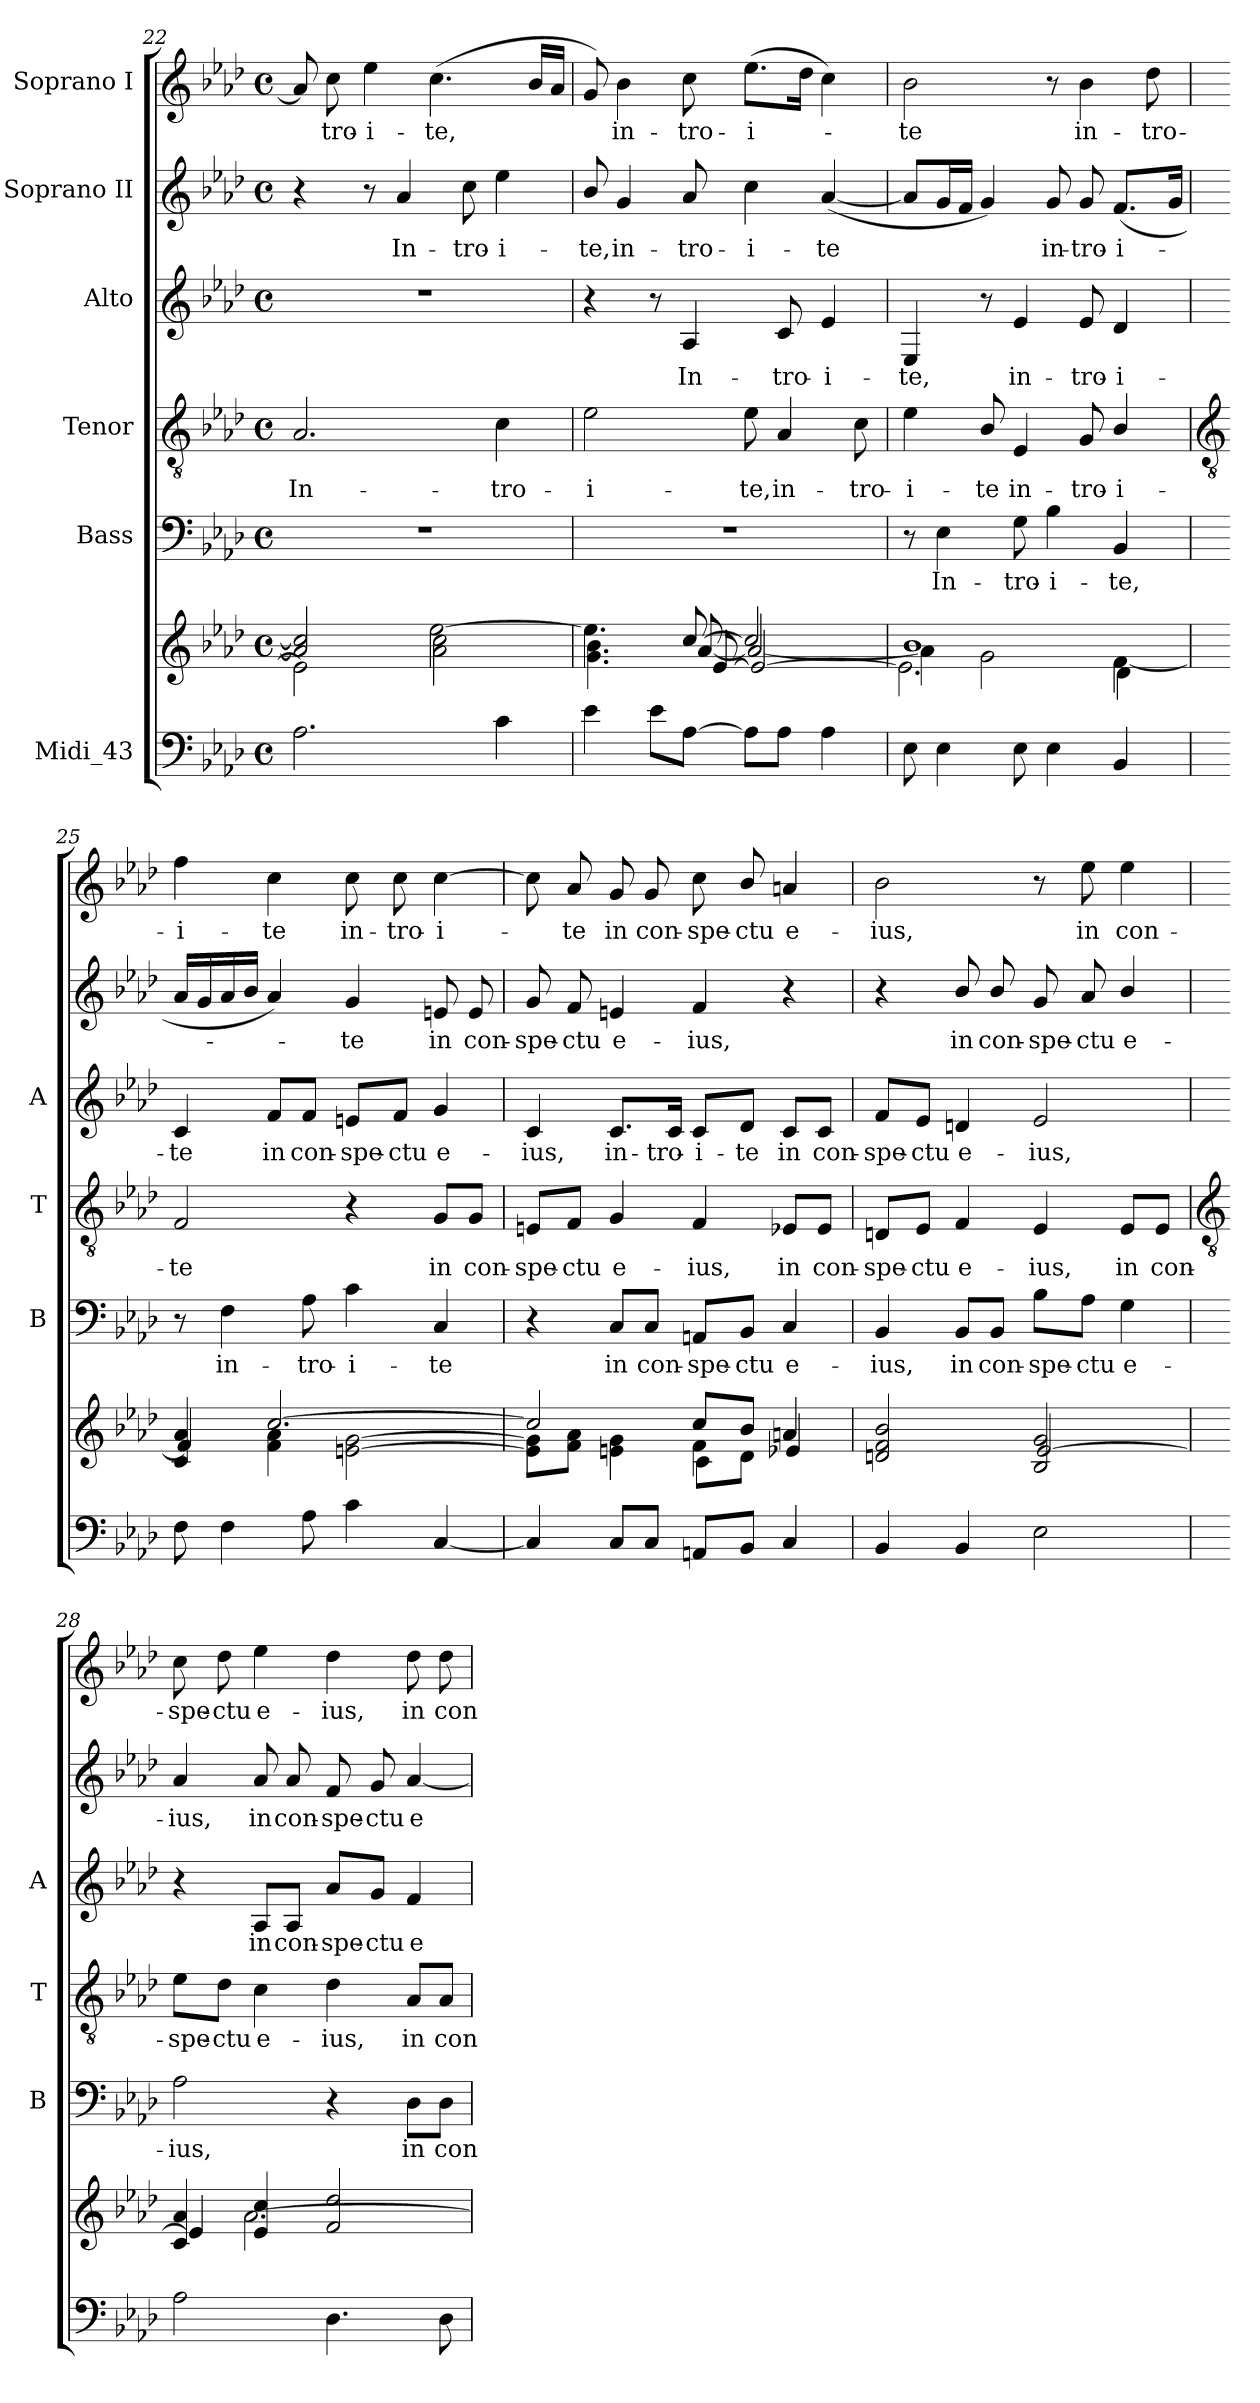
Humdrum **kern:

**kern	**kern	**kern	**text	**kern	**text	**kern	**text	**kern	**text	**kern	**text
*part6	*part6	*part5	*part5	*part4	*part4	*part3	*part3	*part2	*part2	*part1	*part1
*staff7	*staff6	*staff5	*staff5	*staff4	*staff4	*staff3	*staff3	*staff2	*staff2	*staff1	*staff1
*I"Midi_43	*	*I"Bass	*	*I"Tenor	*	*I"Alto	*	*I"Soprano II	*	*I"Soprano I	*
*	*	*I'B	*	*I'T	*	*I'A	*	*	*	*	*
*clefF4	*clefG2	*clefF4	*	*clefGv2	*	*clefG2	*	*clefG2	*	*clefG2	*
*k[b-e-a-d-]	*k[b-e-a-d-]	*k[b-e-a-d-]	*	*k[b-e-a-d-]	*	*k[b-e-a-d-]	*	*k[b-e-a-d-]	*	*k[b-e-a-d-]	*
*A-:	*A-:	*A-:	*	*A-:	*	*A-:	*	*A-:	*	*A-:	*
*M4/4	*M4/4	*M4/4	*	*M4/4	*	*M4/4	*	*M4/4	*	*M4/4	*
*met(c)	*met(c)	*met(c)	*	*met(c)	*	*met(c)	*	*met(c)	*	*met(c)	*
=22	=22	=22	=22	=22	=22	=22	=22	=22	=22	=22	=22
*	*^	*	*	*	*	*	*	*	*	*	*
*	*	*^	*	*	*	*	*	*	*	*	*	*
!	!	!	!	!	!	!	!LO:LY:b	!	!	!	!	!	!
2.A-	2a-/] 2cc/]	1ryy	2e-\]	1r	.	2.A-	In-	1r	.	4r	.	8a-]	.
!	!	!	!	!	!	!	!	!	!	!	!	!	!LO:LY:b
.	.	.	.	.	.	.	.	.	.	.	.	8cc	tro-
!	!	!	!	!	!	!	!	!	!	!	!	!	!LO:LY:b
.	.	.	.	.	.	.	.	.	.	8r	.	4ee-	-i-
!	!	!	!	!	!	!	!	!	!	!	!LO:LY:b	!	!
.	.	.	.	.	.	.	.	.	.	4a-	In-	.	.
!	!	!	!	!	!	!	!	!	!	!	!	!	!LO:LY:b
.	[2ee-\	.	2a-\ 2cc\	.	.	.	.	.	.	.	.	(<4.cc	-te,
!	!	!	!	!	!	!	!	!	!	!	!LO:LY:b	!	!
.	.	.	.	.	.	.	.	.	.	8cc	-tro-	.	.
!	!	!	!	!	!	!	!LO:LY:b	!	!	!	!LO:LY:b	!	!
4c	.	.	.	.	.	4c	-tro-	.	.	4ee-	-i-	.	.
.	.	.	.	.	.	.	.	.	.	.	.	16b-LL	.
.	.	.	.	.	.	.	.	.	.	.	.	16a-JJ	.
=23	=23	=23	=23	=23	=23	=23	=23	=23	=23	=23	=23	=23	=23
!	!	!	!	!	!	!	!LO:LY:b	!	!	!	!LO:LY:b	!	!
4e-	4.ee-\]	4.ryy	4.g\ 4.b-\	1r	.	2e-	-i-	4r	.	8b-/	-te,	8g)	.
!	!	!	!	!	!	!	!	!	!	!	!LO:LY:b	!	!LO:LY:b
.	.	.	.	.	.	.	.	.	.	4g	in-	4b-	in-
8e-L	.	.	.	.	.	.	.	8r	.	.	.	.	.
!	!	!	!	!	!	!	!	!	!LO:LY:b	!	!LO:LY:b	!	!LO:LY:b
[8A-J	[8cc	[8a-/	[8e-/	.	.	.	.	4A-	In-	8a-	-tro-	8cc	-tro-
!	!	!	!	!	!	!	!LO:LY:b	!	!	!	!LO:LY:b	!	!LO:LY:b
8A-L]	2cc/]	2a-/_	2e-/_	.	.	8e-	-te,	.	.	4cc	-i-	(>8.ee-L	-i-
!	!	!	!	!	!	!	!LO:LY:b	!	!LO:LY:b	!	!	!	!
8A-J	.	.	.	.	.	4A-	in-	8c	-tro-	.	.	.	.
.	.	.	.	.	.	.	.	.	.	.	.	16dd-J	.
!	!	!	!	!	!	!	!	!	!LO:LY:b	!	!LO:LY:b	!	!
4A-	.	.	.	.	.	.	.	4e-	-i-	(<[4a-	-te	4cc)	.
!	!	!	!	!	!	!	!LO:LY:b	!	!	!	!	!	!
.	.	.	.	.	.	8c	-tro-	.	.	.	.	.	.
=24	=24	=24	=24	=24	=24	=24	=24	=24	=24	=24	=24	=24	=24
!	!	!	!	!	!	!	!LO:LY:b	!	!LO:LY:b	!	!	!	!LO:LY:b
8E-	1b-/	4a-\]	2.e-\]	8r	.	4e-	-i-	4E-	-te,	8a-L]	.	2b-	te
!	!	!	!	!	!LO:LY:b	!	!	!	!	!	!	!	!
4E-	.	.	.	4E-	In-	.	.	.	.	16gL	.	.	.
.	.	.	.	.	.	.	.	.	.	16fJJ	.	.	.
!	!	!	!	!	!	!	!LO:LY:b	!	!	!	!	!	!
.	.	2g\	.	.	.	8B-/	-te	8r	.	4g)	.	.	.
!	!	!	!	!	!LO:LY:b	!	!LO:LY:b	!	!LO:LY:b	!	!	!	!
8E-	.	.	.	8G	-tro-	4E-	in-	4e-	in-	.	.	.	.
!	!	!	!	!	!LO:LY:b	!	!	!	!	!	!LO:LY:b	!	!
4E-	.	.	.	4B-	-i-	.	.	.	.	8g	in-	8r	.
!	!	!	!	!	!	!	!LO:LY:b	!	!LO:LY:b	!	!LO:LY:b	!	!LO:LY:b
.	.	.	.	.	.	8G	-tro-	8e-	-tro-	8g	-tro-	4b-	in-
!	!	!	!	!	!LO:LY:b	!	!LO:LY:b	!	!LO:LY:b	!	!LO:LY:b	!	!
4BB-	.	[4f\	4d-\	4BB-	-te,	4B-/	-i-	4d-	-i-	(<8.fL	-i-	.	.
!	!	!	!	!	!	!	!	!	!	!	!	!	!LO:LY:b
.	.	.	.	.	.	.	.	.	.	.	.	8dd-	-tro-
.	.	.	.	.	.	.	.	.	.	16gJ	.	.	.
!!LO:LB:g=z
=25	=25	=25	=25	=25	=25	=25	=25	=25	=25	=25	=25	=25	=25
*	*	*	*	*	*	*clefGv2	*	*	*	*	*	*	*
!	!	!	!	!	!	!	!LO:LY:b	!	!LO:LY:b	!	!	!	!LO:LY:b
8F	4c/ 4a-/	4f/]	4ryy	8r	.	2F	-te	4c	-te	16a-LL	.	4ff	-i-
.	.	.	.	.	.	.	.	.	.	16g	.	.	.
!	!	!	!	!	!LO:LY:b	!	!	!	!	!	!	!	!
4F	.	.	.	4F	in-	.	.	.	.	16a-	.	.	.
.	.	.	.	.	.	.	.	.	.	16b-JJ	.	.	.
!	!	!	!	!	!	!	!	!	!LO:LY:b	!	!	!	!LO:LY:b
.	[2.cc/	4ryy	4f\ 4a-\	.	.	.	.	8f/L	in	4a-)	.	4cc	-te
!	!	!	!	!	!LO:LY:b	!	!	!	!LO:LY:b	!	!	!	!
8A-	.	.	.	8A-	-tro-	.	.	8f/J	con-	.	.	.	.
!	!	!	!	!	!LO:LY:b	!	!	!	!LO:LY:b	!	!LO:LY:b	!	!LO:LY:b
4c	.	2ryy	[2en\ [2g\	4c	-i-	4r	.	8en/L	-spe-	4g	te	8cc	in-
!	!	!	!	!	!	!	!	!	!LO:LY:b	!	!	!	!LO:LY:b
.	.	.	.	.	.	.	.	8f/J	-ctu	.	.	8cc	-tro-
!	!	!	!	!	!LO:LY:b	!	!LO:LY:b	!	!LO:LY:b	!	!LO:LY:b	!	!LO:LY:b
[4C	.	.	.	4C	-te	8G/L	in	4g	e-	8en	in	[4cc	-i-
!	!	!	!	!	!	!	!LO:LY:b	!	!	!	!LO:LY:b	!	!
.	.	.	.	.	.	8G/J	con-	.	.	8e	con-	.	.
=26	=26	=26	=26	=26	=26	=26	=26	=26	=26	=26	=26	=26	=26
!	!	!	!	!	!	!	!LO:LY:b	!	!LO:LY:b	!	!LO:LY:b	!	!
4C]	2cc/]	2ryy	8e\] 8g\]L	4r	.	8En/L	-spe-	4c	-ius,	8g	-spe-	8cc]	.
!	!	!	!	!	!	!	!LO:LY:b	!	!	!	!LO:LY:b	!	!LO:LY:b
.	.	.	8f\ 8a-\J	.	.	8F/J	-ctu	.	.	8f	-ctu	8a-	te
!	!	!	!	!	!LO:LY:b	!	!LO:LY:b	!	!LO:LY:b	!	!LO:LY:b	!	!LO:LY:b
8CL	.	.	4e\ 4g\	8C/L	in	4G	e-	8.c/L	in-	4en	e-	8g	in
!	!	!	!	!	!LO:LY:b	!	!	!	!	!	!	!	!LO:LY:b
8CJ	.	.	.	8C/J	con-	.	.	.	.	.	.	8g	con-
!	!	!	!	!	!	!	!	!	!LO:LY:b	!	!	!	!
.	.	.	.	.	.	.	.	16c/Jk	-tro-	.	.	.	.
!	!	!	!	!	!LO:LY:b	!	!LO:LY:b	!	!LO:LY:b	!	!LO:LY:b	!	!LO:LY:b
8AAnL	8cc/L	4f\	8c\L	8AAn/L	-spe-	4F	-ius,	8c/L	-i-	4f	-ius,	8cc	-spe-
!	!	!	!	!	!LO:LY:b	!	!	!	!LO:LY:b	!	!	!	!LO:LY:b
8BB-J	8b-/J	.	8d-\J	8BB-/J	-ctu	.	.	8d-/J	-te	.	.	8b-/	-ctu
!	!	!	!	!	!LO:LY:b	!	!LO:LY:b	!	!LO:LY:b	!	!	!	!LO:LY:b
4C	4an/	4ryy	4e-X/	4C	e-	8E-X/L	in	8c/L	in	4r	.	4an	e-
!	!	!	!	!	!	!	!LO:LY:b	!	!LO:LY:b	!	!	!	!
.	.	.	.	.	.	8E-/J	con-	8c/J	con-	.	.	.	.
=27	=27	=27	=27	=27	=27	=27	=27	=27	=27	=27	=27	=27	=27
!	!	!	!	!	!LO:LY:b	!	!LO:LY:b	!	!LO:LY:b	!	!	!	!LO:LY:b
4BB-	2dn/ 2f/ 2b-/	1ryy	2ryy	4BB-	-ius,	8Dn/L	-spe-	8f/L	-spe-	4r	.	2b-	-ius,
!	!	!	!	!	!	!	!LO:LY:b	!	!LO:LY:b	!	!	!	!
.	.	.	.	.	.	8E-/J	-ctu	8e-/J	-ctu	.	.	.	.
!	!	!	!	!	!LO:LY:b	!	!LO:LY:b	!	!LO:LY:b	!	!LO:LY:b	!	!
4BB-	.	.	.	8BB-/L	in	4F	e-	4dn	e-	8b-/	in	.	.
!	!	!	!	!	!LO:LY:b	!	!	!	!	!	!LO:LY:b	!	!
.	.	.	.	8BB-/J	con-	.	.	.	.	8b-/	con-	.	.
!	!	!	!	!	!LO:LY:b	!	!LO:LY:b	!	!LO:LY:b	!	!LO:LY:b	!	!
2E-	2B-/ 2g/	.	[2e-/	8B-\L	-spe-	4E-	-ius,	2e-	-ius,	8g	-spe-	8r	.
!	!	!	!	!	!LO:LY:b	!	!	!	!	!	!LO:LY:b	!	!LO:LY:b
.	.	.	.	8A-\J	-ctu	.	.	.	.	8a-	-ctu	8ee-	in
!	!	!	!	!	!LO:LY:b	!	!LO:LY:b	!	!	!	!LO:LY:b	!	!LO:LY:b
.	.	.	.	4G	e-	8E-/L	in	.	.	4b-/	e-	4ee-	con-
!	!	!	!	!	!	!	!LO:LY:b	!	!	!	!	!	!
.	.	.	.	.	.	8E-/J	con-	.	.	.	.	.	.
!!LO:LB:g=z
=28	=28	=28	=28	=28	=28	=28	=28	=28	=28	=28	=28	=28	=28
*	*	*	*	*	*	*clefGv2	*	*	*	*	*	*	*
!	!	!	!	!	!LO:LY:b	!	!LO:LY:b	!	!	!	!LO:LY:b	!	!LO:LY:b
2A-	4c/ 4a-/	1ryy	4e-/]	2A-	-ius,	8e-\L	-spe-	4r	.	4a-	-ius,	8cc	-spe-
!	!	!	!	!	!	!	!LO:LY:b	!	!	!	!	!	!LO:LY:b
.	.	.	.	.	.	8d-\J	-ctu	.	.	.	.	8dd-	-ctu
!	!	!	!	!	!	!	!LO:LY:b	!	!LO:LY:b	!	!LO:LY:b	!	!LO:LY:b
.	4e-/ 4cc/	.	[2.a-\	.	.	4c	e-	8A-/L	in	8a-	in	4ee-	e-
!	!	!	!	!	!	!	!	!	!LO:LY:b	!	!LO:LY:b	!	!
.	.	.	.	.	.	.	.	8A-/J	con-	8a-	con-	.	.
!	!	!	!	!	!	!	!LO:LY:b	!	!LO:LY:b	!	!LO:LY:b	!	!LO:LY:b
4.D-	2f/ 2dd-/	.	.	4r	.	4d-	-ius,	8a-/L	-spe-	8f	-spe-	4dd-	-ius,
!	!	!	!	!	!	!	!	!	!LO:LY:b	!	!LO:LY:b	!	!
.	.	.	.	.	.	.	.	8g/J	-ctu	8g	-ctu	.	.
!	!	!	!	!	!LO:LY:b	!	!LO:LY:b	!	!LO:LY:b	!	!LO:LY:b	!	!LO:LY:b
.	.	.	.	8D-\L	in	8A-/L	in	4f	e-	[4a-	e-	8dd-	in
!	!	!	!	!	!LO:LY:b	!	!LO:LY:b	!	!	!	!	!	!LO:LY:b
8D-	.	.	.	8D-\J	con-	8A-/J	con-	.	.	.	.	8dd-	con-
*	*v	*v	*v	*	*	*	*	*	*	*	*	*	*
=	=	=	=	=	=	=	=	=	=	=	=
*-	*-	*-	*-	*-	*-	*-	*-	*-	*-	*-	*-
